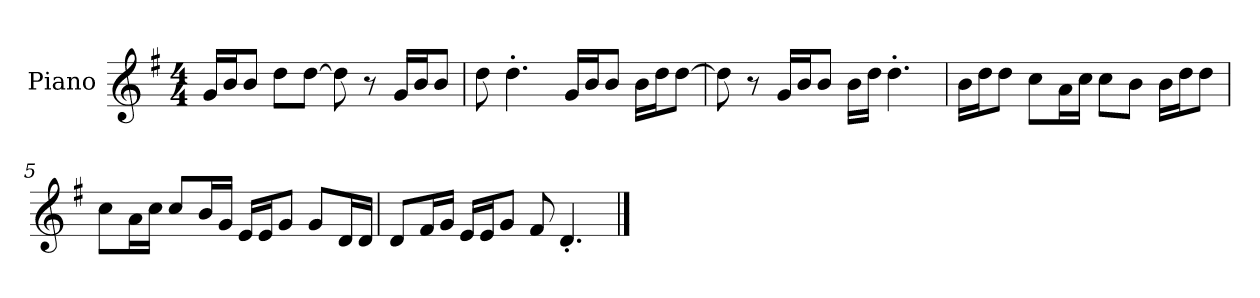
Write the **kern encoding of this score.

**kern
*part1
*staff1
*I"Piano
*I'P-no
*clefG2
*k[f#]
*M4/4
*MM90
=1
16g/LL
16b/J
8b/J
8dd\L
[8dd\J
8dd\]
8r
16g/LL
16b/J
8b/J
=2
8dd\
4.dd'\
16g/LL
16b/J
8b/J
16b\LL
16dd\J
[8dd\J
=3
8dd\]
8r
16g/LL
16b/J
8b/J
16b\LL
16dd\JJ
4.dd'\
=4
16b\LL
16dd\J
8dd\J
8cc\L
16a\L
16cc\JJ
8cc\L
8b\J
16b\LL
16dd\J
8dd\J
!!LO:LB:g=z
=5
8cc\L
16a\L
16cc\JJ
8cc/L
16b/L
16g/JJ
16e/LL
16e/J
8g/J
8g/L
16d/L
16d/JJ
=6
8d/L
16f#/L
16g/JJ
16e/LL
16e/J
8g/J
8f#/
4.d'/
==
*-
